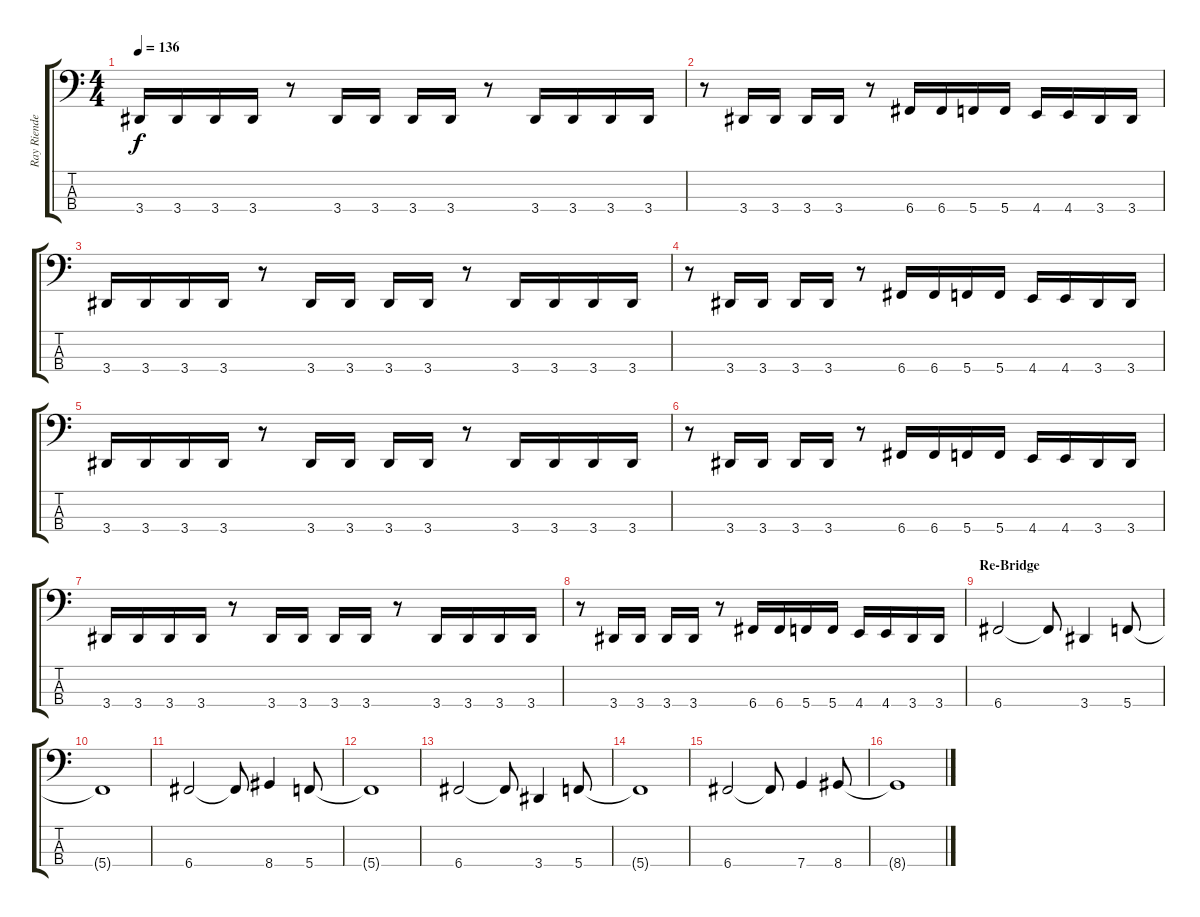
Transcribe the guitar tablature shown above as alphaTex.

\track ("Ray Riendeau" "Ray Riende") {instrument electricbassfinger}
\staff {score tabs}
\tuning (F2 C2 G1 C1) {hide}
\ts (4 4)
\tempo 136
\clef f4
\ks c
3.4.16{dy f} 3.4.16 3.4.16 3.4.16 r.8 3.4.16 3.4.16 3.4.16 3.4.16 r.8 3.4.16 3.4.16 3.4.16 3.4.16 |
r.8 3.4.16 3.4.16 3.4.16 3.4.16 r.8 6.4.16 6.4.16 5.4.16 5.4.16 4.4.16 4.4.16 3.4.16 3.4.16 |
3.4.16 3.4.16 3.4.16 3.4.16 r.8 3.4.16 3.4.16 3.4.16 3.4.16 r.8 3.4.16 3.4.16 3.4.16 3.4.16 |
r.8 3.4.16 3.4.16 3.4.16 3.4.16 r.8 6.4.16 6.4.16 5.4.16 5.4.16 4.4.16 4.4.16 3.4.16 3.4.16 |
3.4.16 3.4.16 3.4.16 3.4.16 r.8 3.4.16 3.4.16 3.4.16 3.4.16 r.8 3.4.16 3.4.16 3.4.16 3.4.16 |
r.8 3.4.16 3.4.16 3.4.16 3.4.16 r.8 6.4.16 6.4.16 5.4.16 5.4.16 4.4.16 4.4.16 3.4.16 3.4.16 |
3.4.16 3.4.16 3.4.16 3.4.16 r.8 3.4.16 3.4.16 3.4.16 3.4.16 r.8 3.4.16 3.4.16 3.4.16 3.4.16 |
r.8 3.4.16 3.4.16 3.4.16 3.4.16 r.8 6.4.16 6.4.16 5.4.16 5.4.16 4.4.16 4.4.16 3.4.16 3.4.16 |
\section ("" "Re-Bridge")
6.4.2 6.4{t}.8 3.4.4 5.4.8 |
5.4{t}.1 |
6.4.2 6.4{t}.8 8.4.4 5.4.8 |
5.4{t}.1 |
6.4.2 6.4{t}.8 3.4.4 5.4.8 |
5.4{t}.1 |
6.4.2 6.4{t}.8 7.4.4 8.4.8 |
8.4{t}.1
